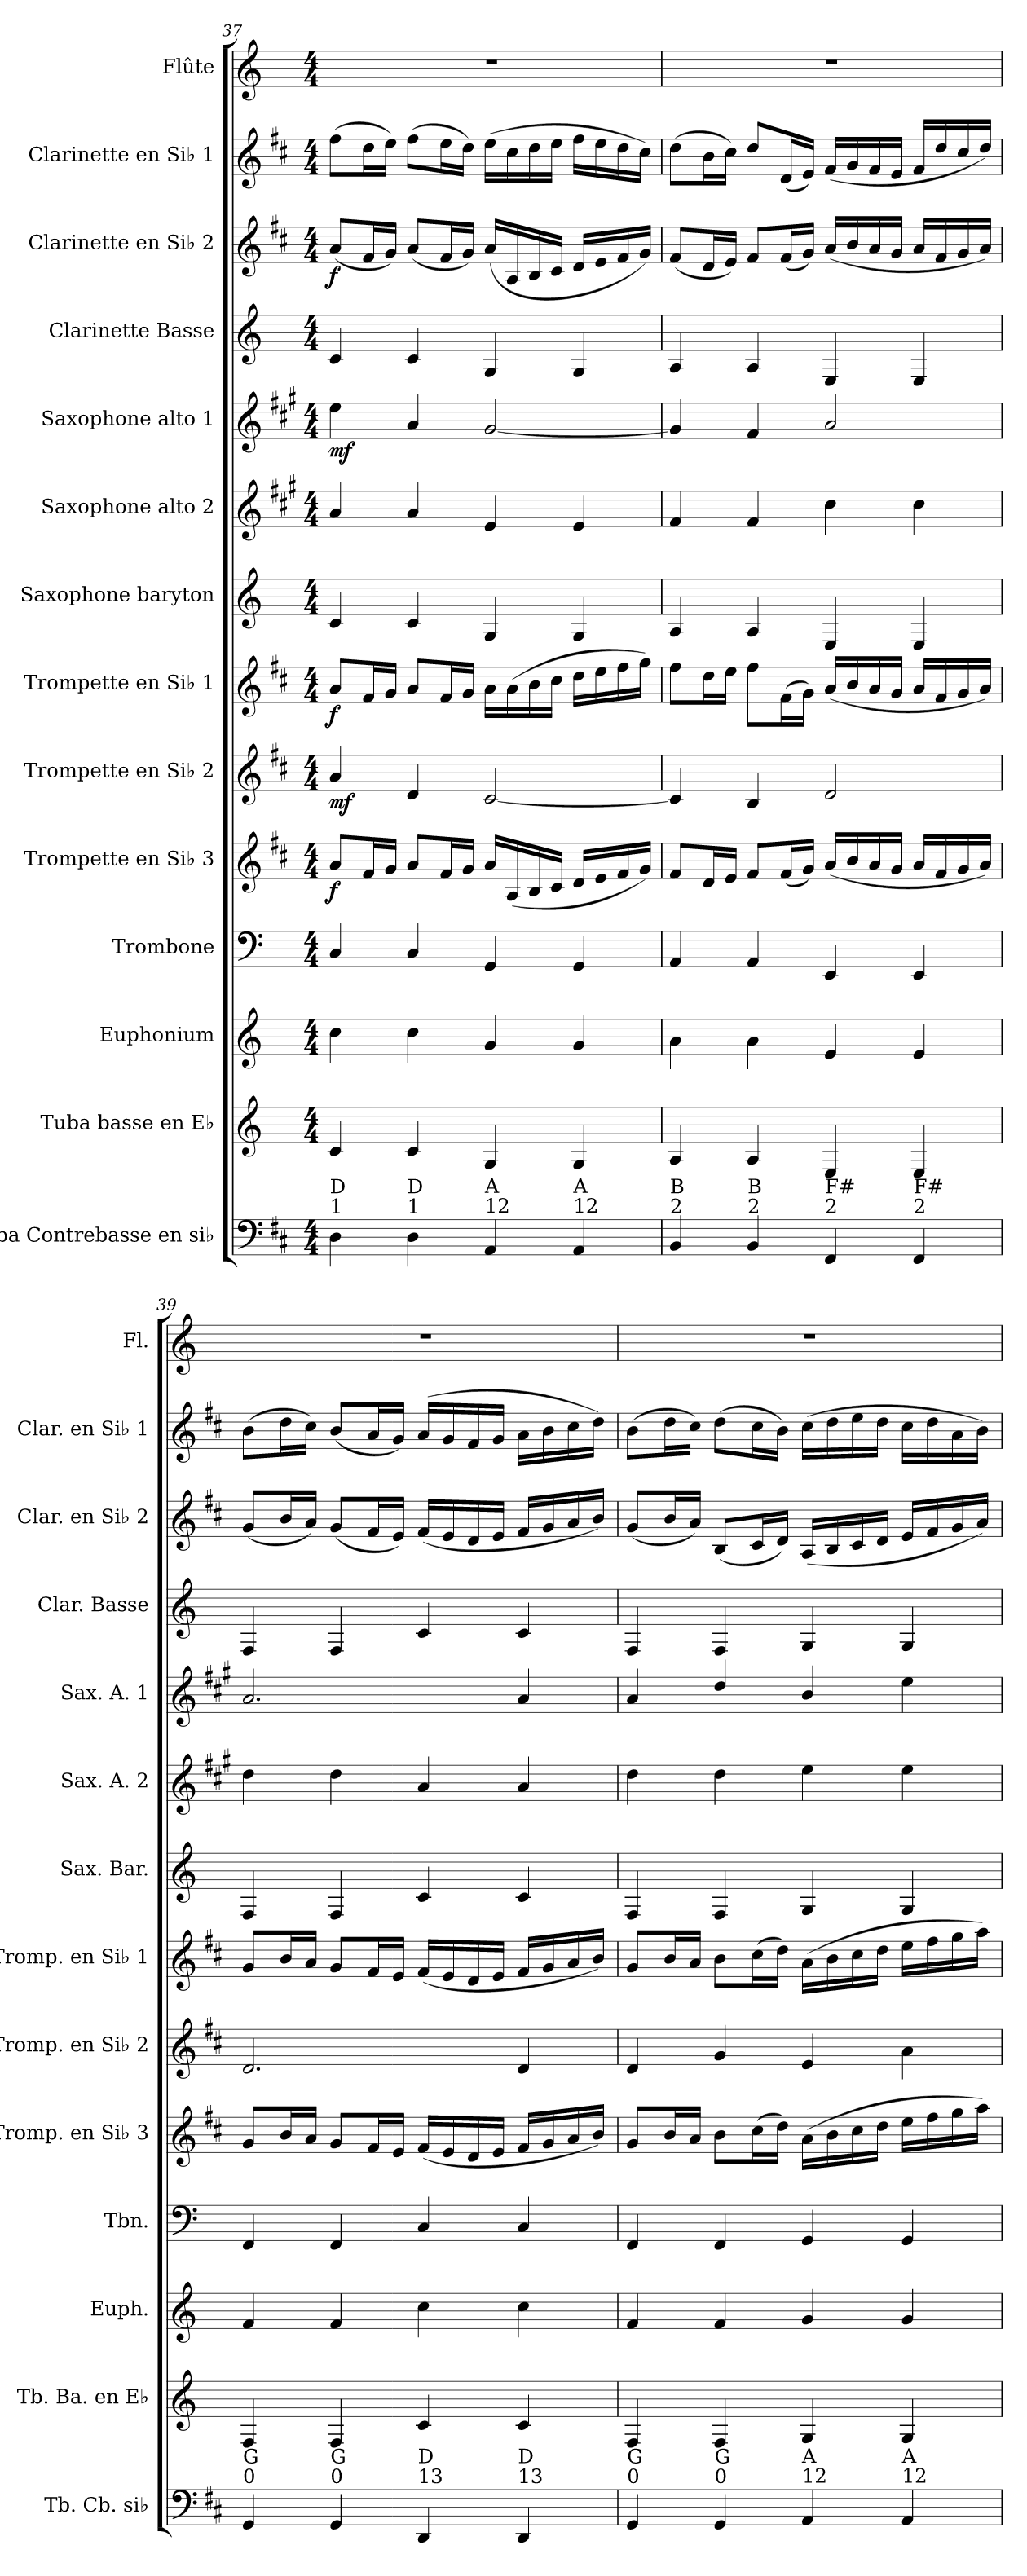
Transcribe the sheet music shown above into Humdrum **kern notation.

**kern	**kern	**kern	**kern	**kern	**dynam	**kern	**dynam	**kern	**dynam	**kern	**kern	**kern	**dynam	**kern	**kern	**dynam	**kern	**kern
*part14	*part13	*part12	*part11	*part10	*part10	*part9	*part9	*part8	*part8	*part7	*part6	*part5	*part5	*part4	*part3	*part3	*part2	*part1
*staff14	*staff13	*staff12	*staff11	*staff10	*staff10	*staff9	*staff9	*staff8	*staff8	*staff7	*staff6	*staff5	*staff5	*staff4	*staff3	*staff3	*staff2	*staff1
*I"Tuba Contrebasse en si♭	*I"Tuba basse en E♭	*I"Euphonium	*I"Trombone	*I"Trompette en Si♭ 3	*	*I"Trompette en Si♭ 2	*	*I"Trompette en Si♭ 1	*	*I"Saxophone baryton	*I"Saxophone alto 2	*I"Saxophone alto 1	*	*I"Clarinette Basse	*I"Clarinette en Si♭ 2	*	*I"Clarinette en Si♭ 1	*I"Flûte
*I'Tb. Cb. si♭	*I'Tb. Ba. en E♭	*I'Euph.	*I'Tbn.	*I'Tromp. en Si♭ 3	*	*I'Tromp. en Si♭ 2	*	*I'Tromp. en Si♭ 1	*	*I'Sax. Bar.	*I'Sax. A. 2	*I'Sax. A. 1	*	*I'Clar. Basse	*I'Clar. en Si♭ 2	*	*I'Clar. en Si♭ 1	*I'Fl.
*clefF4	*clefG2	*clefG2	*clefF4	*clefG2	*	*clefG2	*	*clefG2	*	*clefG2	*clefG2	*clefG2	*	*clefG2	*clefG2	*	*clefG2	*clefG2
*ITrd1c2	*ITrd12c21	*ITrd8c14	*	*ITrd1c2	*	*ITrd1c2	*	*ITrd1c2	*	*ITrd12c21	*ITrd5c9	*ITrd5c9	*	*ITrd8c14	*ITrd1c2	*	*ITrd1c2	*
*k[]	*k[]	*k[]	*k[]	*k[]	*	*k[]	*	*k[]	*	*k[]	*k[]	*k[]	*	*k[]	*k[]	*	*k[]	*k[]
*M4/4	*M4/4	*M4/4	*M4/4	*M4/4	*	*M4/4	*	*M4/4	*	*M4/4	*M4/4	*M4/4	*	*M4/4	*M4/4	*	*M4/4	*M4/4
=37	=37	=37	=37	=37	=37	=37	=37	=37	=37	=37	=37	=37	=37	=37	=37	=37	=37	=37
!LO:TX:a:t=1	!	!	!	!	!	!	!	!	!	!	!	!	!	!	!	!	!	!
!LO:TX:a:t=D	!	!	!	!	!	!	!	!	!	!	!	!	!	!	!	!	!	!
!	!	!	!	!	!LO:DY:b	!	!LO:DY:b	!	!LO:DY:b	!	!	!	!LO:DY:b	!	!	!LO:DY:b	!	!
4C\	4C/	4c\	4C/	8g/L	f	4g/	mf	8g/L	f	4C/	4c/	4g\	mf	4C/	(8g/L	f	(8ee\L	1r
.	.	.	.	16e/L	.	.	.	16e/L	.	.	.	.	.	.	16e/L	.	16cc\L	.
.	.	.	.	16f/JJ	.	.	.	16f/JJ	.	.	.	.	.	.	16f/JJ)	.	16dd\JJ)	.
!LO:TX:a:t=1	!	!	!	!	!	!	!	!	!	!	!	!	!	!	!	!	!	!
!LO:TX:a:t=D	!	!	!	!	!	!	!	!	!	!	!	!	!	!	!	!	!	!
4C\	4C/	4c\	4C/	8g/L	.	4c/	.	8g/L	.	4C/	4c/	4c/	.	4C/	(8g/L	.	(8ee\L	.
.	.	.	.	16e/L	.	.	.	16e/L	.	.	.	.	.	.	16e/L	.	16dd\L	.
.	.	.	.	16f/JJ	.	.	.	16f/JJ	.	.	.	.	.	.	16f/JJ)	.	16cc\JJ)	.
!LO:TX:a:t=12	!	!	!	!	!	!	!	!	!	!	!	!	!	!	!	!	!	!
!LO:TX:a:t=A	!	!	!	!	!	!	!	!	!	!	!	!	!	!	!	!	!	!
4GG/	4GG/	4G/	4GG/	16g/LL	.	[2B/	.	16g\LL	.	4GG/	4G/	[2B/	.	4GG/	(16g/LL	.	(16dd\LL	.
.	.	.	.	(16G/	.	.	.	(16g\	.	.	.	.	.	.	16G/	.	16b\	.
.	.	.	.	16A/	.	.	.	16a\	.	.	.	.	.	.	16A/	.	16cc\	.
.	.	.	.	16B/JJ	.	.	.	16b\JJ	.	.	.	.	.	.	16B/JJ	.	16dd\JJ	.
!LO:TX:a:t=12	!	!	!	!	!	!	!	!	!	!	!	!	!	!	!	!	!	!
!LO:TX:a:t=A	!	!	!	!	!	!	!	!	!	!	!	!	!	!	!	!	!	!
4GG/	4GG/	4G/	4GG/	16c/LL	.	.	.	16cc\LL	.	4GG/	4G/	.	.	4GG/	16c/LL	.	16ee\LL	.
.	.	.	.	16d/	.	.	.	16dd\	.	.	.	.	.	.	16d/	.	16dd\	.
.	.	.	.	16e/	.	.	.	16ee\	.	.	.	.	.	.	16e/	.	16cc\	.
.	.	.	.	16f/JJ)	.	.	.	16ff\JJ)	.	.	.	.	.	.	16f/JJ)	.	16b\JJ)	.
=38	=38	=38	=38	=38	=38	=38	=38	=38	=38	=38	=38	=38	=38	=38	=38	=38	=38	=38
!LO:TX:a:t=2	!	!	!	!	!	!	!	!	!	!	!	!	!	!	!	!	!	!
!LO:TX:a:t=B	!	!	!	!	!	!	!	!	!	!	!	!	!	!	!	!	!	!
4AA/	4AA/	4A\	4AA/	8e/L	.	4B/]	.	8ee\L	.	4AA/	4A/	4B/]	.	4AA/	(8e/L	.	(8cc\L	1r
.	.	.	.	16c/L	.	.	.	16cc\L	.	.	.	.	.	.	16c/L	.	16a\L	.
.	.	.	.	16d/JJ	.	.	.	16dd\JJ	.	.	.	.	.	.	16d/JJ)	.	16b\JJ)	.
!LO:TX:a:t=2	!	!	!	!	!	!	!	!	!	!	!	!	!	!	!	!	!	!
!LO:TX:a:t=B	!	!	!	!	!	!	!	!	!	!	!	!	!	!	!	!	!	!
4AA/	4AA/	4A\	4AA/	8e/L	.	4A/	.	8ee\L	.	4AA/	4A/	4A/	.	4AA/	8e/L	.	8cc/L	.
.	.	.	.	(16e/L	.	.	.	(16e\L	.	.	.	.	.	.	(16e/L	.	(16c/L	.
.	.	.	.	16f/JJ)	.	.	.	16f\JJ)	.	.	.	.	.	.	16f/JJ)	.	16d/JJ)	.
!LO:TX:a:t=2	!	!	!	!	!	!	!	!	!	!	!	!	!	!	!	!	!	!
!LO:TX:a:t=F#	!	!	!	!	!	!	!	!	!	!	!	!	!	!	!	!	!	!
4EE/	4EE/	4E/	4EE/	(16g/LL	.	2c/	.	(16g/LL	.	4EE/	4e\	2c/	.	4EE/	(16g/LL	.	(16e/LL	.
.	.	.	.	16a/	.	.	.	16a/	.	.	.	.	.	.	16a/	.	16f/	.
.	.	.	.	16g/	.	.	.	16g/	.	.	.	.	.	.	16g/	.	16e/	.
.	.	.	.	16f/JJ	.	.	.	16f/JJ	.	.	.	.	.	.	16f/JJ	.	16d/JJ	.
!LO:TX:a:t=2	!	!	!	!	!	!	!	!	!	!	!	!	!	!	!	!	!	!
!LO:TX:a:t=F#	!	!	!	!	!	!	!	!	!	!	!	!	!	!	!	!	!	!
4EE/	4EE/	4E/	4EE/	16g/LL	.	.	.	16g/LL	.	4EE/	4e\	.	.	4EE/	16g/LL	.	16e/LL	.
.	.	.	.	16e/	.	.	.	16e/	.	.	.	.	.	.	16e/	.	16cc/	.
.	.	.	.	16f/	.	.	.	16f/	.	.	.	.	.	.	16f/	.	16b/	.
.	.	.	.	16g/JJ)	.	.	.	16g/JJ)	.	.	.	.	.	.	16g/JJ)	.	16cc/JJ)	.
=39	=39	=39	=39	=39	=39	=39	=39	=39	=39	=39	=39	=39	=39	=39	=39	=39	=39	=39
!LO:TX:a:t=0	!	!	!	!	!	!	!	!	!	!	!	!	!	!	!	!	!	!
!LO:TX:a:t=G	!	!	!	!	!	!	!	!	!	!	!	!	!	!	!	!	!	!
4FF/	4FF/	4F/	4FF/	8f/L	.	2.c/	.	8f/L	.	4FF/	4f\	2.c/	.	4FF/	(8f/L	.	(8a\L	1r
.	.	.	.	16a/L	.	.	.	16a/L	.	.	.	.	.	.	16a/L	.	16cc\L	.
.	.	.	.	16g/JJ	.	.	.	16g/JJ	.	.	.	.	.	.	16g/JJ)	.	16b\JJ)	.
!LO:TX:a:t=0	!	!	!	!	!	!	!	!	!	!	!	!	!	!	!	!	!	!
!LO:TX:a:t=G	!	!	!	!	!	!	!	!	!	!	!	!	!	!	!	!	!	!
4FF/	4FF/	4F/	4FF/	8f/L	.	.	.	8f/L	.	4FF/	4f\	.	.	4FF/	(8f/L	.	(8a/L	.
.	.	.	.	16e/L	.	.	.	16e/L	.	.	.	.	.	.	16e/L	.	16g/L	.
.	.	.	.	16d/JJ	.	.	.	16d/JJ	.	.	.	.	.	.	16d/JJ)	.	16f/JJ)	.
!LO:TX:a:t=13	!	!	!	!	!	!	!	!	!	!	!	!	!	!	!	!	!	!
!LO:TX:a:t=D	!	!	!	!	!	!	!	!	!	!	!	!	!	!	!	!	!	!
4CC/	4C/	4c\	4C/	(16e/LL	.	.	.	(16e/LL	.	4C/	4c/	.	.	4C/	(16e/LL	.	(16g/LL	.
.	.	.	.	16d/	.	.	.	16d/	.	.	.	.	.	.	16d/	.	16f/	.
.	.	.	.	16c/	.	.	.	16c/	.	.	.	.	.	.	16c/	.	16e/	.
.	.	.	.	16d/JJ	.	.	.	16d/JJ	.	.	.	.	.	.	16d/JJ	.	16f/JJ	.
!LO:TX:a:t=13	!	!	!	!	!	!	!	!	!	!	!	!	!	!	!	!	!	!
!LO:TX:a:t=D	!	!	!	!	!	!	!	!	!	!	!	!	!	!	!	!	!	!
4CC/	4C/	4c\	4C/	16e/LL	.	4c/	.	16e/LL	.	4C/	4c/	4c/	.	4C/	16e/LL	.	16g\LL	.
.	.	.	.	16f/	.	.	.	16f/	.	.	.	.	.	.	16f/	.	16a\	.
.	.	.	.	16g/	.	.	.	16g/	.	.	.	.	.	.	16g/	.	16b\	.
.	.	.	.	16a/JJ)	.	.	.	16a/JJ)	.	.	.	.	.	.	16a/JJ)	.	16cc\JJ)	.
=40	=40	=40	=40	=40	=40	=40	=40	=40	=40	=40	=40	=40	=40	=40	=40	=40	=40	=40
!LO:TX:a:t=0	!	!	!	!	!	!	!	!	!	!	!	!	!	!	!	!	!	!
!LO:TX:a:t=G	!	!	!	!	!	!	!	!	!	!	!	!	!	!	!	!	!	!
4FF/	4FF/	4F/	4FF/	8f/L	.	4c/	.	8f/L	.	4FF/	4f\	4c/	.	4FF/	(8f/L	.	(8a\L	1r
.	.	.	.	16a/L	.	.	.	16a/L	.	.	.	.	.	.	16a/L	.	16cc\L	.
.	.	.	.	16g/JJ	.	.	.	16g/JJ	.	.	.	.	.	.	16g/JJ)	.	16b\JJ)	.
!LO:TX:a:t=0	!	!	!	!	!	!	!	!	!	!	!	!	!	!	!	!	!	!
!LO:TX:a:t=G	!	!	!	!	!	!	!	!	!	!	!	!	!	!	!	!	!	!
4FF/	4FF/	4F/	4FF/	8a\L	.	4f/	.	8a\L	.	4FF/	4f\	4f/	.	4FF/	(8A/L	.	(8cc\L	.
.	.	.	.	(16b\L	.	.	.	(16b\L	.	.	.	.	.	.	16B/L	.	16b\L	.
.	.	.	.	16cc\JJ)	.	.	.	16cc\JJ)	.	.	.	.	.	.	16c/JJ)	.	16a\JJ)	.
!LO:TX:a:t=12	!	!	!	!	!	!	!	!	!	!	!	!	!	!	!	!	!	!
!LO:TX:a:t=A	!	!	!	!	!	!	!	!	!	!	!	!	!	!	!	!	!	!
4GG/	4GG/	4G/	4GG/	(16g\LL	.	4d/	.	(16g\LL	.	4GG/	4g\	4d/	.	4GG/	(16G/LL	.	(16b\LL	.
.	.	.	.	16a\	.	.	.	16a\	.	.	.	.	.	.	16A/	.	16cc\	.
.	.	.	.	16b\	.	.	.	16b\	.	.	.	.	.	.	16B/	.	16dd\	.
.	.	.	.	16cc\JJ	.	.	.	16cc\JJ	.	.	.	.	.	.	16c/JJ	.	16cc\JJ	.
!LO:TX:a:t=12	!	!	!	!	!	!	!	!	!	!	!	!	!	!	!	!	!	!
!LO:TX:a:t=A	!	!	!	!	!	!	!	!	!	!	!	!	!	!	!	!	!	!
4GG/	4GG/	4G/	4GG/	16dd\LL	.	4g\	.	16dd\LL	.	4GG/	4g\	4g\	.	4GG/	16d/LL	.	16b\LL	.
.	.	.	.	16ee\	.	.	.	16ee\	.	.	.	.	.	.	16e/	.	16cc\	.
.	.	.	.	16ff\	.	.	.	16ff\	.	.	.	.	.	.	16f/	.	16g\	.
.	.	.	.	16gg\JJ)	.	.	.	16gg\JJ)	.	.	.	.	.	.	16g/JJ)	.	16a\JJ)	.
=	=	=	=	=	=	=	=	=	=	=	=	=	=	=	=	=	=	=
*-	*-	*-	*-	*-	*-	*-	*-	*-	*-	*-	*-	*-	*-	*-	*-	*-	*-	*-
